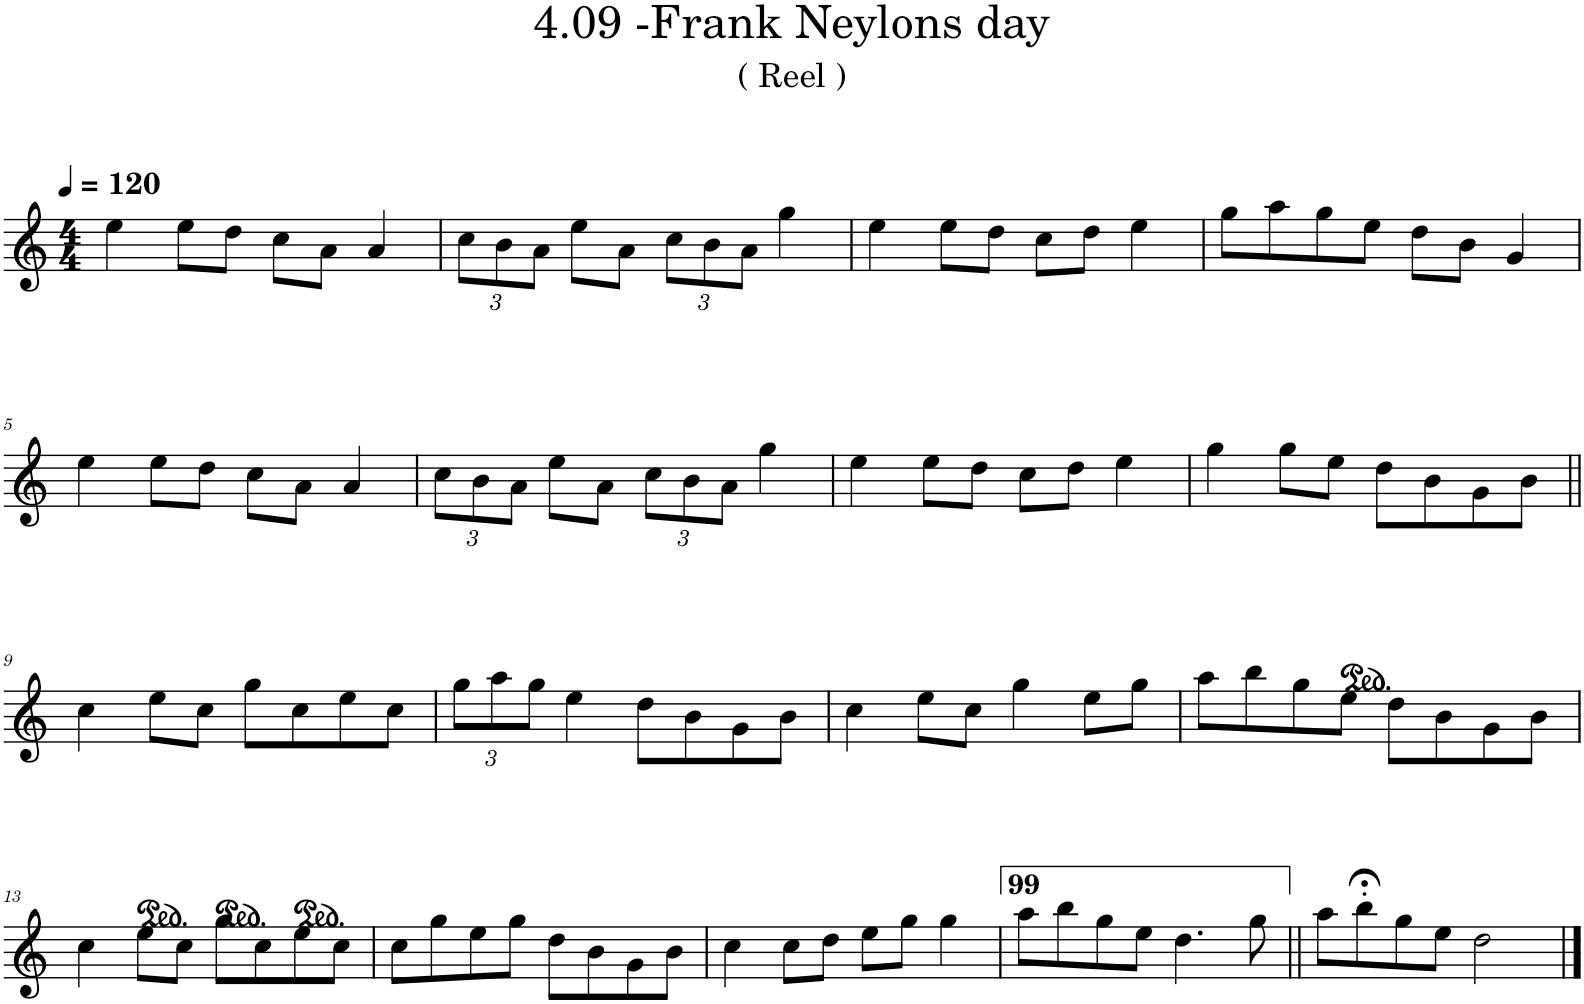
**kern
*part1
*staff1
*I"Piano
*I'Pno
*clefG2
*k[]
*M4/4
*MM120
=1
4ee\
8ee\L
8dd\J
8cc\L
8a\J
4a/
=2
*Xbrackettup
12cc\L
12b\
12a\J
8ee\L
8a\J
12cc\L
12b\
12a\J
4gg\
=3
4ee\
8ee\L
8dd\J
8cc\L
8dd\J
4ee\
=4
8gg\L
8aa\
8gg\
8ee\J
8dd\L
8b\J
4g/
!!LO:LB:g=z
=5
4ee\
8ee\L
8dd\J
8cc\L
8a\J
4a/
=6
12cc\L
12b\
12a\J
8ee\L
8a\J
12cc\L
12b\
12a\J
4gg\
=7
4ee\
8ee\L
8dd\J
8cc\L
8dd\J
4ee\
=8
4gg\
8gg\L
8ee\J
8dd\L
8b\
8g\
8b\J
!!LO:LB:g=z
=9||
4cc\
8ee\L
8cc\J
8gg\L
8cc\
8ee\
8cc\J
=10
12gg\L
12aa\
12gg\J
4ee\
8dd\L
8b\
8g\
8b\J
=11
4cc\
8ee\L
8cc\J
4gg\
8ee\L
8gg\J
=12
8aa\L
8bb\
8gg\
8ee\J
8dd\L
8b\
8g\
8b\J
!!LO:LB:g=z
=13
4cc\
8ee\L
8cc\J
8gg\L
8cc\
8ee\
8cc\J
=14
8cc\L
8gg\
8ee\
8gg\J
8dd\L
8b\
8g\
8b\J
=15
4cc\
8cc\L
8dd\J
8ee\L
8gg\J
4gg\
=16
8aa\L
8bb\
8gg\
8ee\J
4.dd\
8gg\
=17||
8aa\L
8bb;<'\
8gg\
8ee\J
2dd\
==
*-
